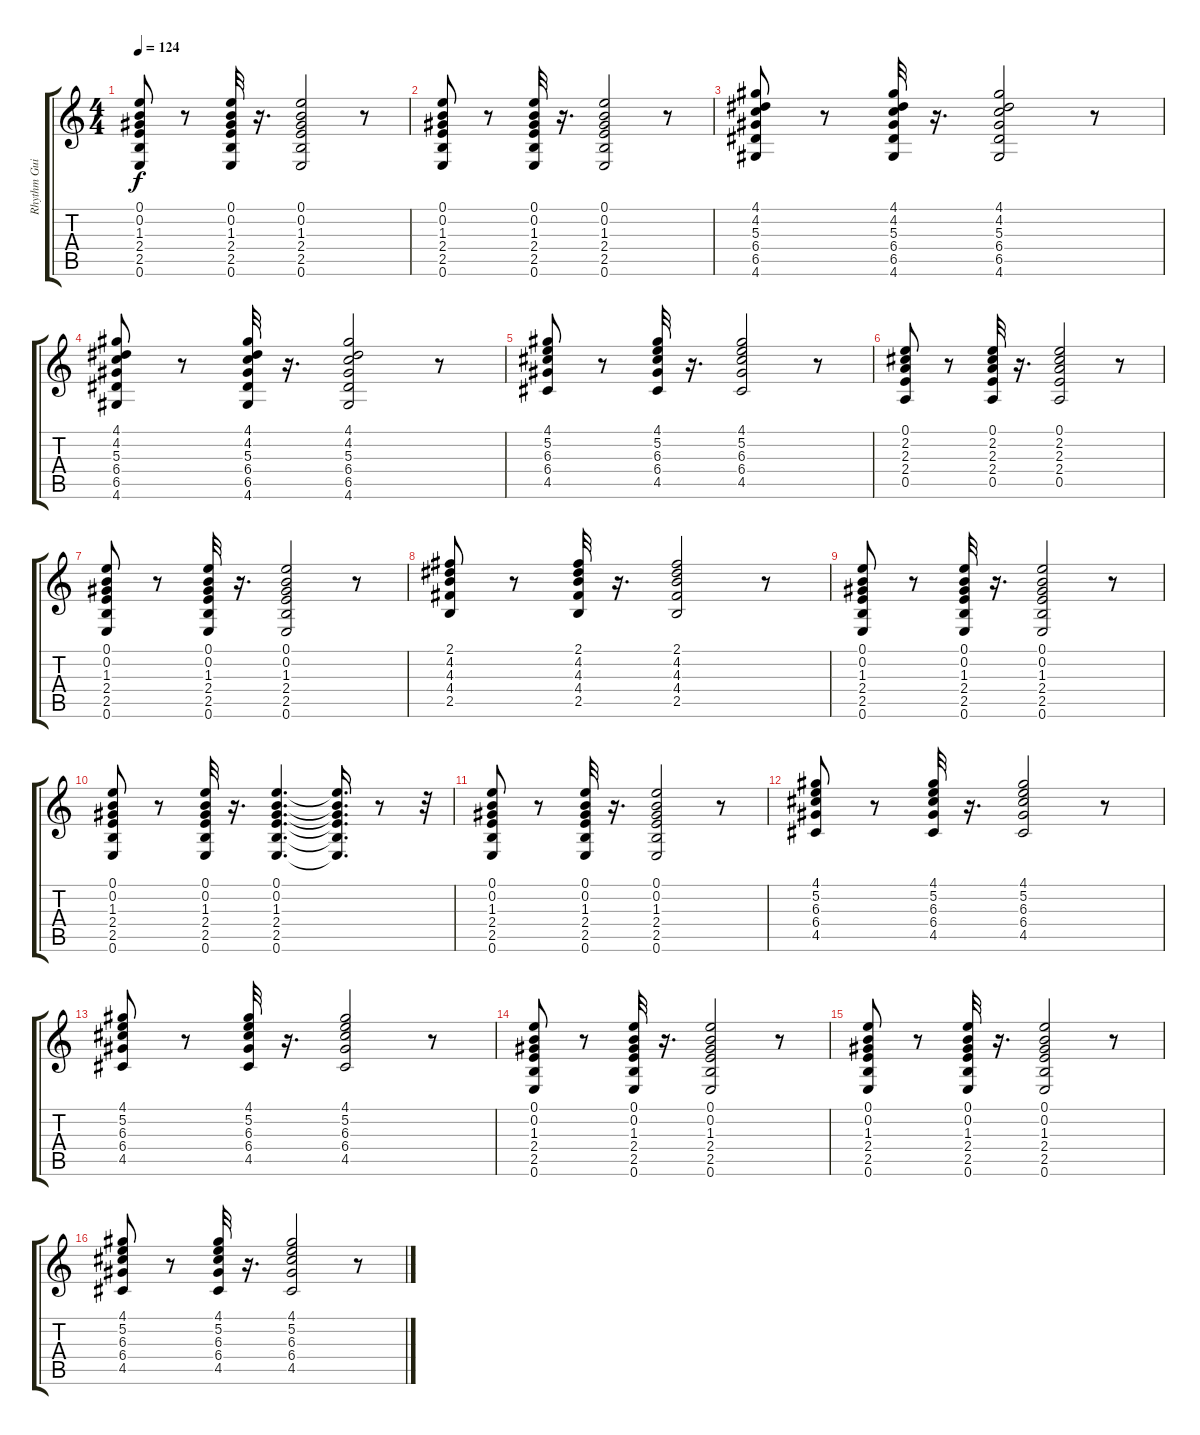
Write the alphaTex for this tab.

\track ("Rhythm Guitar" "Rhythm Gui") {instrument acousticguitarsteel}
\staff {score tabs}
\tuning (E4 B3 G3 D3 A2 E2) {hide}
\ts (4 4)
\tempo 124
\clef g2
\ks c
(0.1 0.2 1.3 2.4 2.5 0.6).8{dy f} r.8 (0.1 0.2 1.3 2.4 2.5 0.6).32 r.16{d} (0.1 0.2 1.3 2.4 2.5 0.6).2 r.8 |
(0.1 0.2 1.3 2.4 2.5 0.6).8 r.8 (0.1 0.2 1.3 2.4 2.5 0.6).32 r.16{d} (0.1 0.2 1.3 2.4 2.5 0.6).2 r.8 |
(4.1 4.2 5.3 6.4 6.5 4.6).8 r.8 (4.1 4.2 5.3 6.4 6.5 4.6).32 r.16{d} (4.1 4.2 5.3 6.4 6.5 4.6).2 r.8 |
(4.1 4.2 5.3 6.4 6.5 4.6).8 r.8 (4.1 4.2 5.3 6.4 6.5 4.6).32 r.16{d} (4.1 4.2 5.3 6.4 6.5 4.6).2 r.8 |
(4.1 5.2 6.3 6.4 4.5).8 r.8 (4.1 5.2 6.3 6.4 4.5).32 r.16{d} (4.1 5.2 6.3 6.4 4.5).2 r.8 |
(0.1 2.2 2.3 2.4 0.5).8 r.8 (0.1 2.2 2.3 2.4 0.5).32 r.16{d} (0.1 2.2 2.3 2.4 0.5).2 r.8 |
(0.1 0.2 1.3 2.4 2.5 0.6).8 r.8 (0.1 0.2 1.3 2.4 2.5 0.6).32 r.16{d} (0.1 0.2 1.3 2.4 2.5 0.6).2 r.8 |
(2.1 4.2 4.3 4.4 2.5).8 r.8 (2.1 4.2 4.3 4.4 2.5).32 r.16{d} (2.1 4.2 4.3 4.4 2.5).2 r.8 |
(0.1 0.2 1.3 2.4 2.5 0.6).8 r.8 (0.1 0.2 1.3 2.4 2.5 0.6).32 r.16{d} (0.1 0.2 1.3 2.4 2.5 0.6).2 r.8 |
(0.1 0.2 1.3 2.4 2.5 0.6).8 r.8 (0.1 0.2 1.3 2.4 2.5 0.6).32 r.16{d} (0.1 0.2 1.3 2.4 2.5 0.6).4{d} (0.1{t} 0.2{t} 1.3{t} 2.4{t} 2.5{t} 0.6{t}).16{d} r.8 r.32 |
(0.1 0.2 1.3 2.4 2.5 0.6).8 r.8 (0.1 0.2 1.3 2.4 2.5 0.6).32 r.16{d} (0.1 0.2 1.3 2.4 2.5 0.6).2 r.8 |
(4.1 5.2 6.3 6.4 4.5).8 r.8 (4.1 5.2 6.3 6.4 4.5).32 r.16{d} (4.1 5.2 6.3 6.4 4.5).2 r.8 |
(4.1 5.2 6.3 6.4 4.5).8 r.8 (4.1 5.2 6.3 6.4 4.5).32 r.16{d} (4.1 5.2 6.3 6.4 4.5).2 r.8 |
(0.1 0.2 1.3 2.4 2.5 0.6).8 r.8 (0.1 0.2 1.3 2.4 2.5 0.6).32 r.16{d} (0.1 0.2 1.3 2.4 2.5 0.6).2 r.8 |
(0.1 0.2 1.3 2.4 2.5 0.6).8 r.8 (0.1 0.2 1.3 2.4 2.5 0.6).32 r.16{d} (0.1 0.2 1.3 2.4 2.5 0.6).2 r.8 |
(4.1 5.2 6.3 6.4 4.5).8 r.8 (4.1 5.2 6.3 6.4 4.5).32 r.16{d} (4.1 5.2 6.3 6.4 4.5).2 r.8
